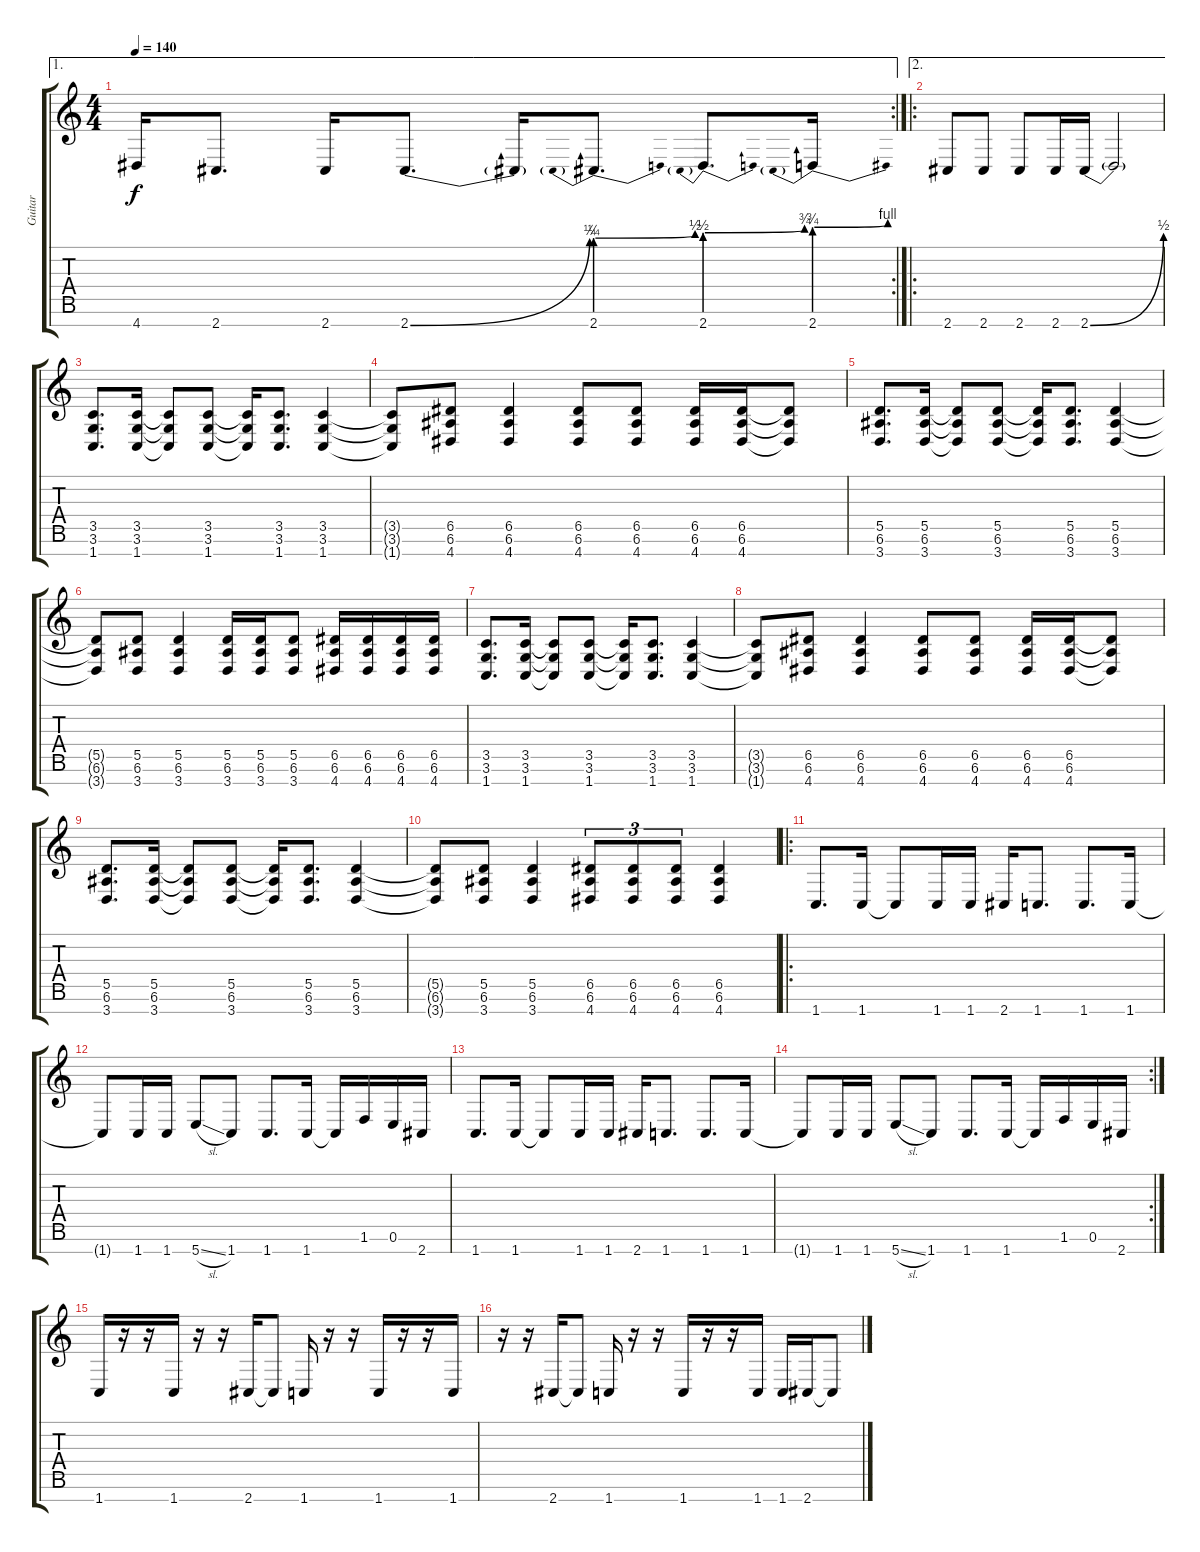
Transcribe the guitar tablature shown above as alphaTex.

\track ("Guitar" "Guitar") {instrument distortionguitar}
\staff {score tabs}
\tuning (E4 B3 G3 D3 A2 E2 B1) {hide}
\ae 1
\rc 2
\ts (4 4)
\tempo 140
\clef g2
\ks c
4.7{t}.16{dy f} 2.7.8{d} 2.7.16 2.7{be (bend 0 0 60 1)}.8{d} 2.7{t}.16 2.7{be (prebendbend 0 1 60 2)}.8{d} 2.7{be (prebendbend 0 2 60 3)}.8{d} 2.7{be (prebendbend 0 3 60 4)}.16 |
\ae 2
\ro
2.7.8 2.7.8 2.7.8 2.7.16 2.7{be (bend 0 0 60 2)}.16 2.7{t}.2 |
(3.5 3.6 1.7).8{d} (3.5 3.6 1.7).16 (3.5{t} 3.6{t} 1.7{t}).8 (3.5 3.6 1.7).8 (3.5{t} 3.6{t} 1.7{t}).16 (3.5 3.6 1.7).8{d} (3.5 3.6 1.7).4 |
(3.5{t} 3.6{t} 1.7{t}).8 (6.5 6.6 4.7).8 (6.5 6.6 4.7).4 (6.5 6.6 4.7).8 (6.5 6.6 4.7).8 (6.5 6.6 4.7).16 (6.5 6.6 4.7).16 (6.5{t} 6.6{t} 4.7{t}).8 |
(5.5 6.6 3.7).8{d} (5.5 6.6 3.7).16 (5.5{t} 6.6{t} 3.7{t}).8 (5.5 6.6 3.7).8 (5.5{t} 6.6{t} 3.7{t}).16 (5.5 6.6 3.7).8{d} (5.5 6.6 3.7).4 |
(5.5{t} 6.6{t} 3.7{t}).8 (5.5 6.6 3.7).8 (5.5 6.6 3.7).4 (5.5 6.6 3.7).16 (5.5 6.6 3.7).16 (5.5 6.6 3.7).8 (6.5 6.6 4.7).16 (6.5 6.6 4.7).16 (6.5 6.6 4.7).16 (6.5 6.6 4.7).16 |
(3.5 3.6 1.7).8{d} (3.5 3.6 1.7).16 (3.5{t} 3.6{t} 1.7{t}).8 (3.5 3.6 1.7).8 (3.5{t} 3.6{t} 1.7{t}).16 (3.5 3.6 1.7).8{d} (3.5 3.6 1.7).4 |
(3.5{t} 3.6{t} 1.7{t}).8 (6.5 6.6 4.7).8 (6.5 6.6 4.7).4 (6.5 6.6 4.7).8 (6.5 6.6 4.7).8 (6.5 6.6 4.7).16 (6.5 6.6 4.7).16 (6.5{t} 6.6{t} 4.7{t}).8 |
(5.5 6.6 3.7).8{d} (5.5 6.6 3.7).16 (5.5{t} 6.6{t} 3.7{t}).8 (5.5 6.6 3.7).8 (5.5{t} 6.6{t} 3.7{t}).16 (5.5 6.6 3.7).8{d} (5.5 6.6 3.7).4 |
(5.5{t} 6.6{t} 3.7{t}).8 (5.5 6.6 3.7).8 (5.5 6.6 3.7).4 (6.5 6.6 4.7).8{tu (3 2)} (6.5 6.6 4.7).8{tu (3 2)} (6.5 6.6 4.7).8{tu (3 2)} (6.5 6.6 4.7).4 |
\ro
1.7.8{d} 1.7.16 1.7{t}.8 1.7.16 1.7.16 2.7.16 1.7.8{d} 1.7.8{d} 1.7.16 |
1.7{t}.8 1.7.16 1.7.16 5.7{sl}.8 1.7.8 1.7.8{d} 1.7.16 1.7{t}.16 1.6.16 0.6.16 2.7.16 |
1.7.8{d} 1.7.16 1.7{t}.8 1.7.16 1.7.16 2.7.16 1.7.8{d} 1.7.8{d} 1.7.16 |
\rc 2
1.7{t}.8 1.7.16 1.7.16 5.7{sl}.8 1.7.8 1.7.8{d} 1.7.16 1.7{t}.16 1.6.16 0.6.16 2.7.16 |
1.7.16 r.16 r.16 1.7.16 r.16 r.16 2.7.16 2.7{t}.8 1.7.16 r.16 r.16 1.7.16 r.16 r.16 1.7.16 |
r.16 r.16 2.7.16 2.7{t}.8 1.7.16 r.16 r.16 1.7.16 r.16 r.16 1.7.16 1.7.16 2.7.16 2.7{t}.8
